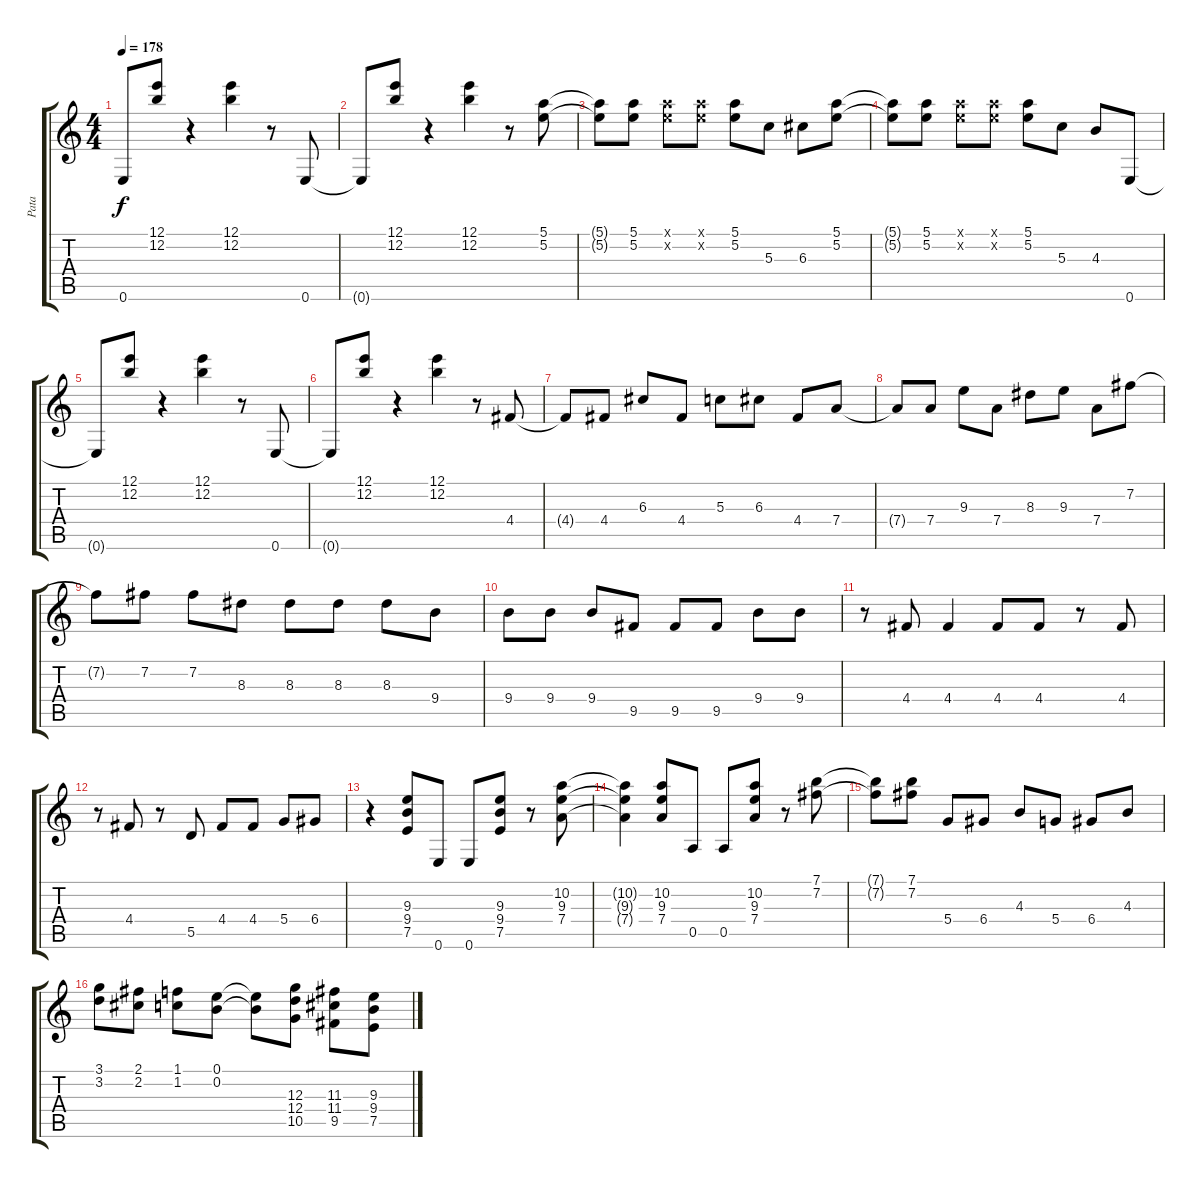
\track ("Pata" "Pata") {instrument distortionguitar}
\staff {score tabs}
\tuning (E4 B3 G3 D3 A2 E2) {hide}
\ts (4 4)
\tempo 178
\clef g2
\ks c
0.6{t}.8{dy f} (12.1 12.2).8 r.4 (12.1 12.2).4 r.8 0.6.8 |
0.6{t}.8 (12.1 12.2).8 r.4 (12.1 12.2).4 r.8 (5.1 5.2).8 |
(5.1{t} 5.2{t}).8 (5.1 5.2).8 (5.1{x} 5.2{x}).8 (5.1{x} 5.2{x}).8 (5.1 5.2).8 5.3.8 6.3.8 (5.1 5.2).8 |
(5.1{t} 5.2{t}).8 (5.1 5.2).8 (5.1{x} 5.2{x}).8 (5.1{x} 5.2{x}).8 (5.1 5.2).8 5.3.8 4.3.8 0.6.8 |
0.6{t}.8 (12.1 12.2).8 r.4 (12.1 12.2).4 r.8 0.6.8 |
0.6{t}.8 (12.1 12.2).8 r.4 (12.1 12.2).4 r.8 4.4.8 |
4.4{t}.8 4.4.8 6.3.8 4.4.8 5.3.8 6.3.8 4.4.8 7.4.8 |
7.4{t}.8 7.4.8 9.3.8 7.4.8 8.3.8 9.3.8 7.4.8 7.2.8 |
7.2{t}.8 7.2.8 7.2.8 8.3.8 8.3.8 8.3.8 8.3.8 9.4.8 |
9.4.8 9.4.8 9.4.8 9.5.8 9.5.8 9.5.8 9.4.8 9.4.8 |
r.8 4.4.8 4.4.4 4.4.8 4.4.8 r.8 4.4.8 |
r.8 4.4.8 r.8 5.5.8 4.4.8 4.4.8 5.4.8 6.4.8 |
r.4 (9.3 9.4 7.5).8 0.6.8 0.6.8 (9.3 9.4 7.5).8 r.8 (10.2 9.3 7.4).8 |
(10.2{t} 9.3{t} 7.4{t}).4 (10.2 9.3 7.4).8 0.5.8 0.5.8 (10.2 9.3 7.4).8 r.8 (7.1 7.2).8 |
(7.1{t} 7.2{t}).8 (7.1 7.2).8 5.4.8 6.4.8 4.3.8 5.4.8 6.4.8 4.3.8 |
(3.1 3.2).8 (2.1 2.2).8 (1.1 1.2).8 (0.1 0.2).8 (0.1{t} 0.2{t}).8 (12.3 12.4 10.5).8 (11.3 11.4 9.5).8 (9.3 9.4 7.5).8
